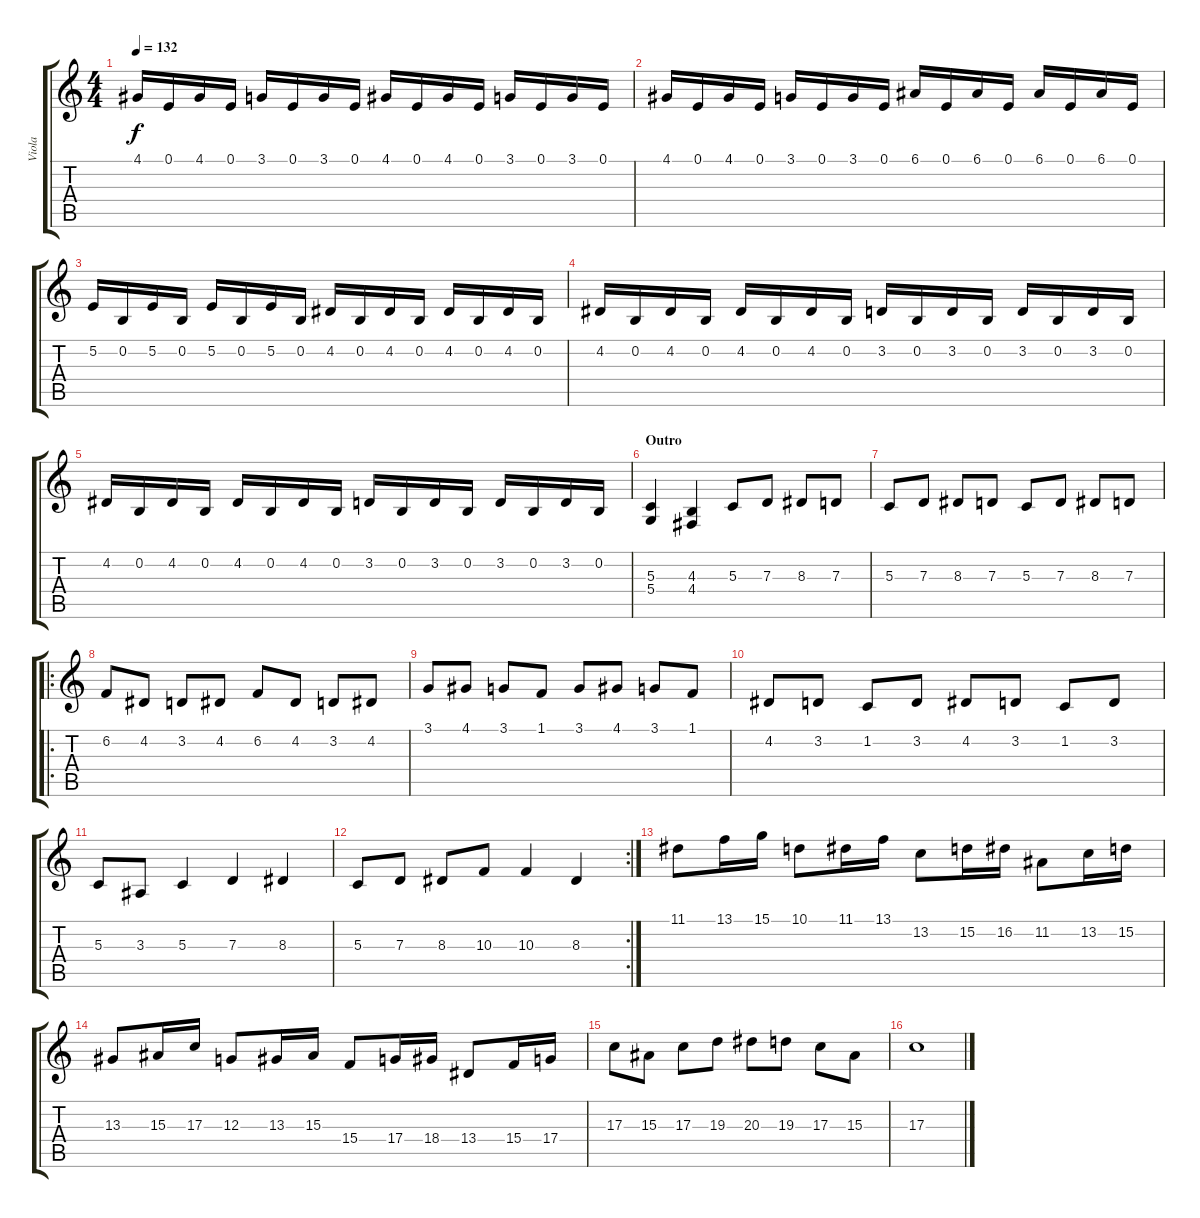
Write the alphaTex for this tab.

\track ("Viola" "Viola") {instrument viola}
\staff {score tabs}
\tuning (E4 B3 G3 D3 A2 E2) {hide}
\ts (4 4)
\tempo 132
\clef g2
\ks c
4.1.16{dy f} 0.1.16 4.1.16 0.1.16 3.1.16 0.1.16 3.1.16 0.1.16 4.1.16 0.1.16 4.1.16 0.1.16 3.1.16 0.1.16 3.1.16 0.1.16 |
4.1.16 0.1.16 4.1.16 0.1.16 3.1.16 0.1.16 3.1.16 0.1.16 6.1.16 0.1.16 6.1.16 0.1.16 6.1.16 0.1.16 6.1.16 0.1.16 |
5.2.16 0.2.16 5.2.16 0.2.16 5.2.16 0.2.16 5.2.16 0.2.16 4.2.16 0.2.16 4.2.16 0.2.16 4.2.16 0.2.16 4.2.16 0.2.16 |
4.2.16 0.2.16 4.2.16 0.2.16 4.2.16 0.2.16 4.2.16 0.2.16 3.2.16 0.2.16 3.2.16 0.2.16 3.2.16 0.2.16 3.2.16 0.2.16 |
4.2.16 0.2.16 4.2.16 0.2.16 4.2.16 0.2.16 4.2.16 0.2.16 3.2.16 0.2.16 3.2.16 0.2.16 3.2.16 0.2.16 3.2.16 0.2.16 |
\section ("" "Outro")
(5.3 5.4).4 (4.3 4.4).4 5.3.8 7.3.8 8.3.8 7.3.8 |
5.3.8 7.3.8 8.3.8 7.3.8 5.3.8 7.3.8 8.3.8 7.3.8 |
\ro
6.2.8 4.2.8 3.2.8 4.2.8 6.2.8 4.2.8 3.2.8 4.2.8 |
3.1.8 4.1.8 3.1.8 1.1.8 3.1.8 4.1.8 3.1.8 1.1.8 |
4.2.8 3.2.8 1.2.8 3.2.8 4.2.8 3.2.8 1.2.8 3.2.8 |
5.3.8 3.3.8 5.3.4 7.3.4 8.3.4 |
\rc 2
5.3.8 7.3.8 8.3.8 10.3.8 10.3.4 8.3.4 |
11.1.8 13.1.16 15.1.16 10.1.8 11.1.16 13.1.16 13.2.8 15.2.16 16.2.16 11.2.8 13.2.16 15.2.16 |
13.3.8 15.3.16 17.3.16 12.3.8 13.3.16 15.3.16 15.4.8 17.4.16 18.4.16 13.4.8 15.4.16 17.4.16 |
17.3.8 15.3.8 17.3.8 19.3.8 20.3.8 19.3.8 17.3.8 15.3.8 |
17.3.1
